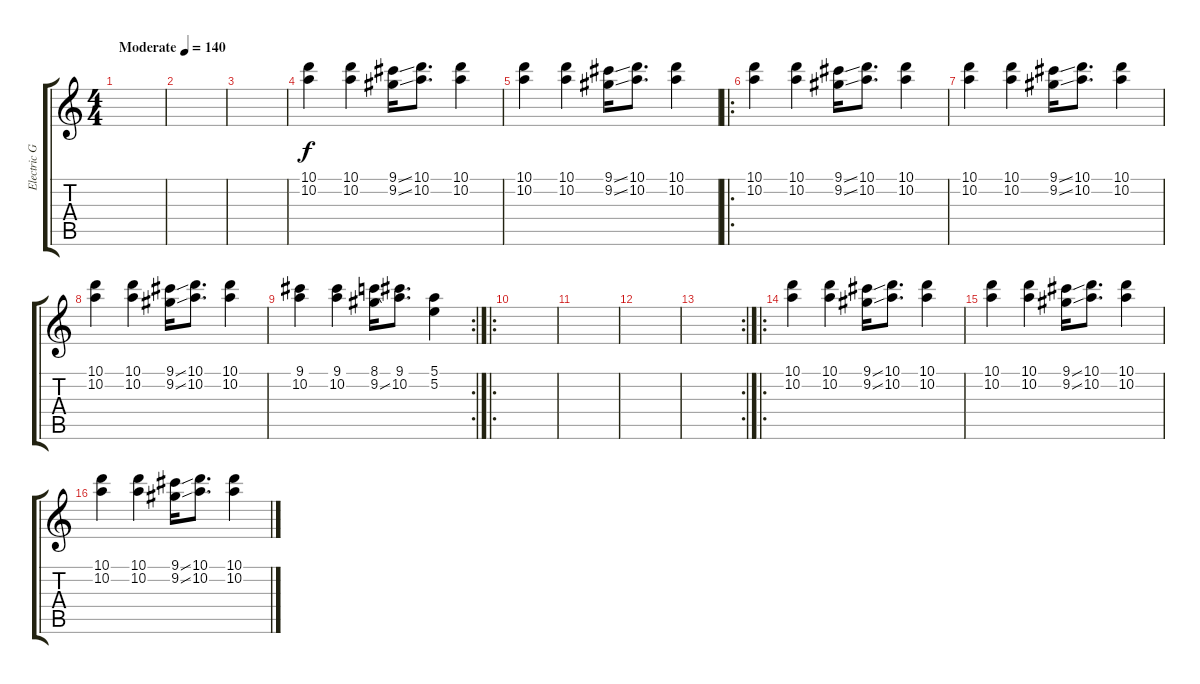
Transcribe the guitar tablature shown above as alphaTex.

\track ("Electric Guitar" "Electric G") {instrument electricguitarclean}
\staff {score tabs}
\tuning (E4 B3 G3 D3 A2 E2) {hide}
\ts (4 4)
\tempo (140 "Moderate")
\clef g2
\ks c
|
|
|
(10.1 10.2).4 (10.1 10.2).4 (9.1{ss} 9.2{ss}).16 (10.1 10.2).8{d} (10.1 10.2).4 |
(10.1 10.2).4 (10.1 10.2).4 (9.1{ss} 9.2{ss}).16 (10.1 10.2).8{d} (10.1 10.2).4 |
\ro
(10.1 10.2).4 (10.1 10.2).4 (9.1{ss} 9.2{ss}).16 (10.1 10.2).8{d} (10.1 10.2).4 |
(10.1 10.2).4 (10.1 10.2).4 (9.1{ss} 9.2{ss}).16 (10.1 10.2).8{d} (10.1 10.2).4 |
(10.1 10.2).4 (10.1 10.2).4 (9.1{ss} 9.2{ss}).16 (10.1 10.2).8{d} (10.1 10.2).4 |
\rc 2
(9.1 10.2).4 (9.1 10.2).4 (8.1 9.2{ss}).16 (9.1 10.2).8{d} (5.1 5.2).4 |
\ro
|
|
|
\rc 2
|
\ro
(10.1 10.2).4 (10.1 10.2).4 (9.1{ss} 9.2{ss}).16 (10.1 10.2).8{d} (10.1 10.2).4 |
(10.1 10.2).4 (10.1 10.2).4 (9.1{ss} 9.2{ss}).16 (10.1 10.2).8{d} (10.1 10.2).4 |
(10.1 10.2).4 (10.1 10.2).4 (9.1{ss} 9.2{ss}).16 (10.1 10.2).8{d} (10.1 10.2).4
